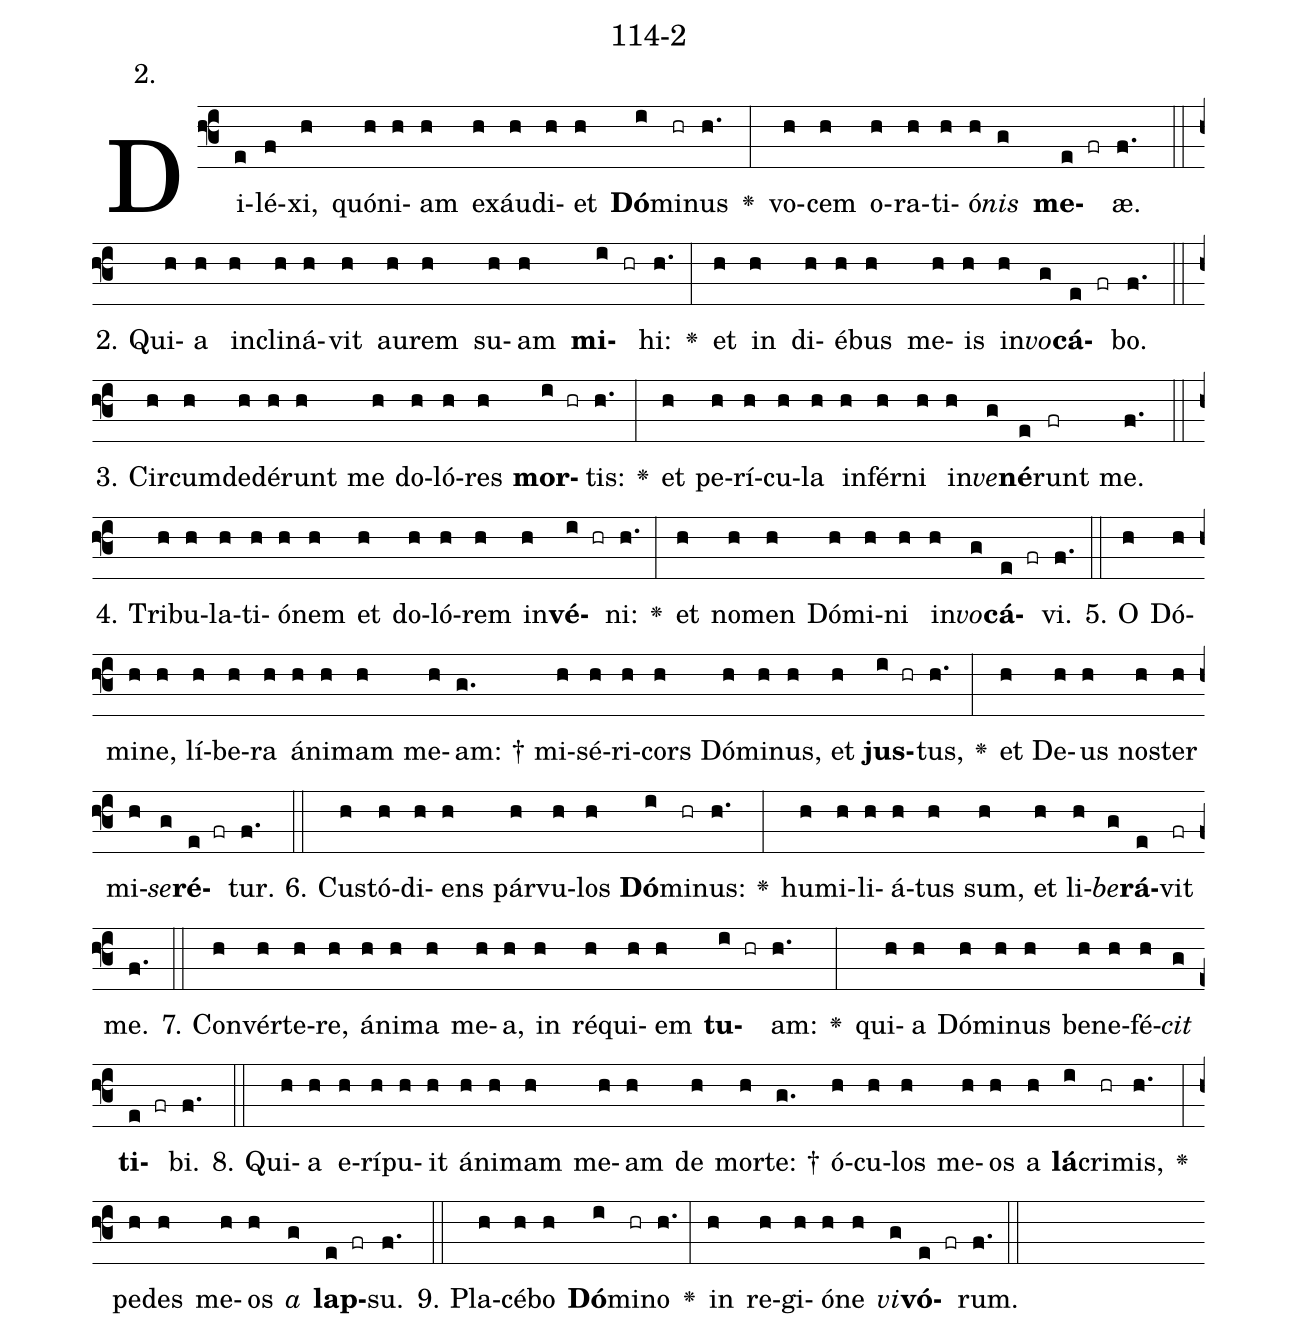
name: 114-2;
annotation: 2.;
%%
(f3)Di(e)lé(f)xi,(h) quón(h)i(h)am(h) ex(h)áu(h)di(h)et(h) <b>Dó</b>(i)mi(hr)nus(h.) <v>\greheightstar</v>(:) vo(h)cem(h) o(h)ra(h)ti(h)ó(h)<i>nis</i>(g) <b>me</b>(e fr)æ.(f.) (::)
2. Qui(h)a(h) in(h)cli(h)ná(h)vit(h) au(h)rem(h) su(h)am(h) <b>mi</b>(i hr)hi:(h.) <v>\greheightstar</v>(:) et(h) in(h) di(h)é(h)bus(h) me(h)is(h) in(h)<i>vo</i>(g)<b>cá</b>(e fr)bo.(f.) (::)
3. Cir(h)cum(h)de(h)dé(h)runt(h) me(h) do(h)ló(h)res(h) <b>mor</b>(i hr)tis:(h.) <v>\greheightstar</v>(:) et(h) pe(h)rí(h)cu(h)la(h) in(h)fér(h)ni(h) in(h)<i>ve</i>(g)<b>né</b>(e)runt(fr) me.(f.) (::)
4. Tri(h)bu(h)la(h)ti(h)ó(h)nem(h) et(h) do(h)ló(h)rem(h) in(h)<b>vé</b>(i hr)ni:(h.) <v>\greheightstar</v>(:) et(h) no(h)men(h) Dó(h)mi(h)ni(h) in(h)<i>vo</i>(g)<b>cá</b>(e fr)vi.(f.) (::)
5. O(h) Dó(h)mi(h)ne,(h) lí(h)be(h)ra(h) á(h)ni(h)mam(h) me(h)am: †(g.) mi(h)sé(h)ri(h)cors(h) Dó(h)mi(h)nus,(h) et(h) <b>jus</b>(i hr)tus,(h.) <v>\greheightstar</v>(:) et(h) De(h)us(h) nos(h)ter(h) mi(h)<i>se</i>(g)<b>ré</b>(e fr)tur.(f.) (::)
6. Cus(h)tó(h)di(h)ens(h) pár(h)vu(h)los(h) <b>Dó</b>(i)mi(hr)nus:(h.) <v>\greheightstar</v>(:) hu(h)mi(h)li(h)á(h)tus(h) sum,(h) et(h) li(h)<i>be</i>(g)<b>rá</b>(e)vit(fr) me.(f.) (::)
7. Con(h)vér(h)te(h)re,(h) á(h)ni(h)ma(h) me(h)a,(h) in(h) ré(h)qui(h)em(h) <b>tu</b>(i hr)am:(h.) <v>\greheightstar</v>(:) qui(h)a(h) Dó(h)mi(h)nus(h) be(h)ne(h)fé(h)<i>cit</i>(g) <b>ti</b>(e fr)bi.(f.) (::)
8. Qui(h)a(h) e(h)rí(h)pu(h)it(h) á(h)ni(h)mam(h) me(h)am(h) de(h) mor(h)te: †(g.) ó(h)cu(h)los(h) me(h)os(h) a(h) <b>lá</b>(i)cri(hr)mis,(h.) <v>\greheightstar</v>(:) pe(h)des(h) me(h)os(h) <i>a</i>(g) <b>lap</b>(e fr)su.(f.) (::)
9. Pla(h)cé(h)bo(h) <b>Dó</b>(i)mi(hr)no(h.) <v>\greheightstar</v>(:) in(h) re(h)gi(h)ó(h)ne(h) <i>vi</i>(g)<b>vó</b>(e fr)rum.(f.) (::)
